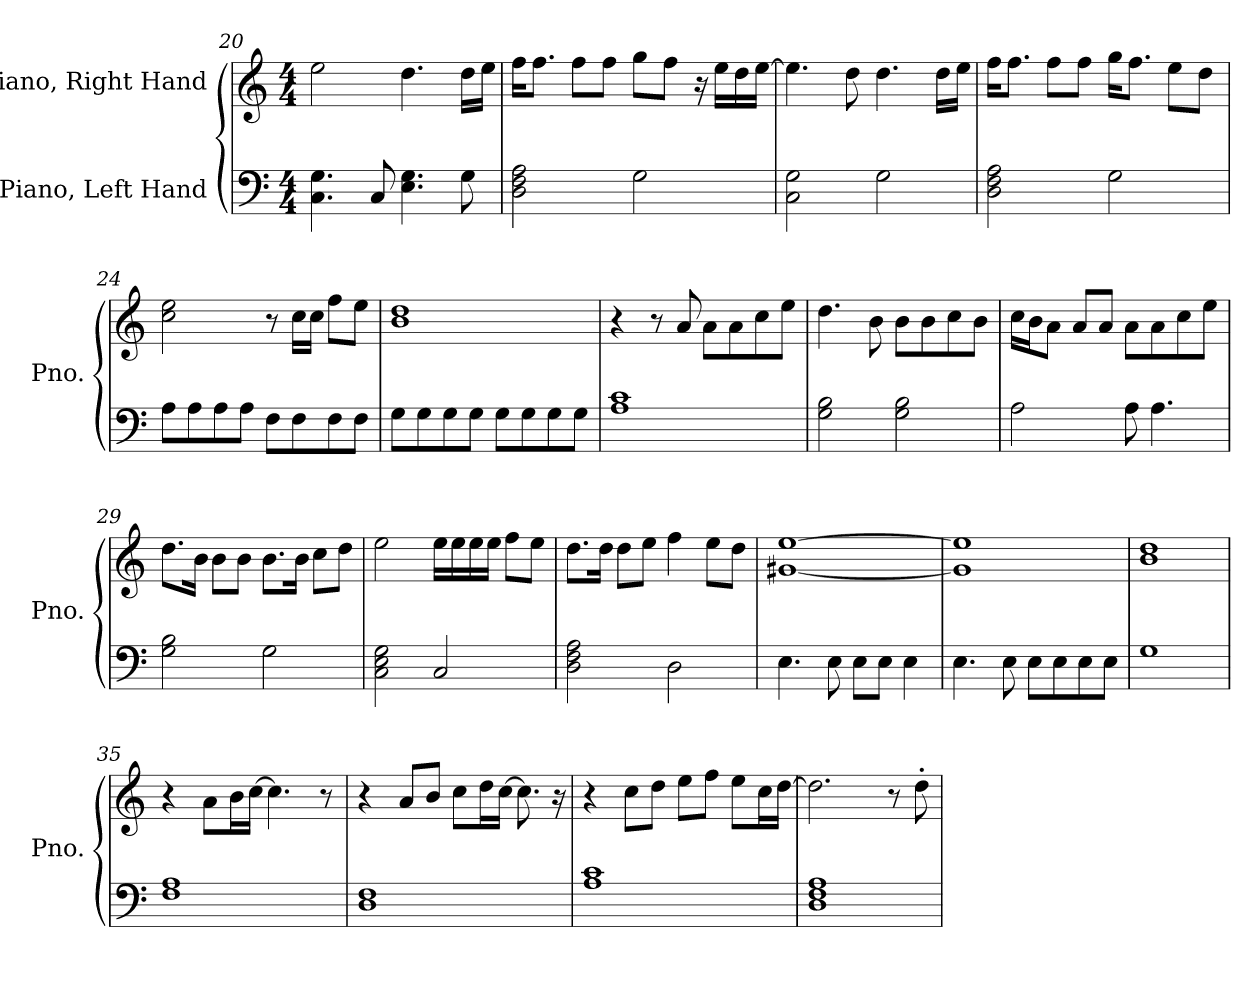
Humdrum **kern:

**kern	**kern
*part2	*part1
*staff2	*staff1
*I"Piano, Left Hand	*I"Piano, Right Hand
*I'Pno.	*I'Pno.
*clefF4	*clefG2
*k[]	*k[]
*M4/4	*M4/4
=20	=20
4.C\ 4.G\	2ee\
8C/	.
4.E\ 4.G\	4.dd\
8G\	16dd\LL
.	16ee\JJ
=21	=21
2D\ 2F\ 2A\	16ff\KL
.	8.ff\J
.	8ff\L
.	8ff\J
2G\	8gg\L
.	8ff\J
.	16r
.	16ee\LL
.	16dd\
.	[16ee\JJ
=22	=22
2C\ 2G\	4.ee\]
.	8dd\
2G\	4.dd\
.	16dd\LL
.	16ee\JJ
!!LO:LB:g=z
=23	=23
2D\ 2F\ 2A\	16ff\KL
.	8.ff\J
.	8ff\L
.	8ff\J
2G\	16gg\KL
.	8.ff\J
.	8ee\L
.	8dd\J
=24	=24
8A\L	2cc\ 2ee\
8A\	.
8A\	.
8A\J	.
8F\L	8r
8F\	16cc\LL
.	16cc\JJ
8F\	8ff\L
8F\J	8ee\J
=25	=25
8G\L	1b 1dd
8G\	.
8G\	.
8G\J	.
8G\L	.
8G\	.
8G\	.
8G\J	.
=26	=26
1A 1c	4r
.	8r
.	8a/
.	8a\L
.	8a\
.	8cc\
.	8ee\J
=27	=27
2G\ 2B\	4.dd\
.	8b\
2G\ 2B\	8b\L
.	8b\
.	8cc\
.	8b\J
!!LO:LB:g=z
=28	=28
2A\	16cc\LL
.	16b\J
.	8a\J
.	8a/L
.	8a/J
8A\	8a\L
4.A\	8a\
.	8cc\
.	8ee\J
=29	=29
2G\ 2B\	8.dd\L
.	16b\Jk
.	8b\L
.	8b\J
2G\	8.b\L
.	16b\Jk
.	8cc\L
.	8dd\J
=30	=30
2C\ 2E\ 2G\	2ee\
2C/	16ee\LL
.	16ee\
.	16ee\
.	16ee\JJ
.	8ff\L
.	8ee\J
=31	=31
2D\ 2F\ 2A\	8.dd\L
.	16dd\Jk
.	8dd\L
.	8ee\J
2D\	4ff\
.	8ee\L
.	8dd\J
=32	=32
4.E\	[1g#X [1ee
8E\	.
8E\L	.
8E\J	.
4E\	.
!!LO:PB:g=z
=33	=33
4.E\	1g#] 1ee]
8E\	.
8E\L	.
8E\	.
8E\	.
8E\J	.
=34	=34
1G	1b 1dd
=35	=35
1F 1A	4r
.	8a\L
.	16b\L
.	[16cc\JJ
.	4.cc\]
.	8r
=36	=36
1D 1F	4r
.	8a/L
.	8b/J
.	8cc\L
.	16dd\L
.	[16cc\JJ
.	8.cc\]
.	16r
=37	=37
1A 1c	4r
.	8cc\L
.	8dd\J
.	8ee\L
.	8ff\J
.	8ee\L
.	16cc\L
.	[16dd\JJ
=38	=38
1D 1F 1A	2.dd\]
.	8r
.	8dd'\
=	=
*-	*-
